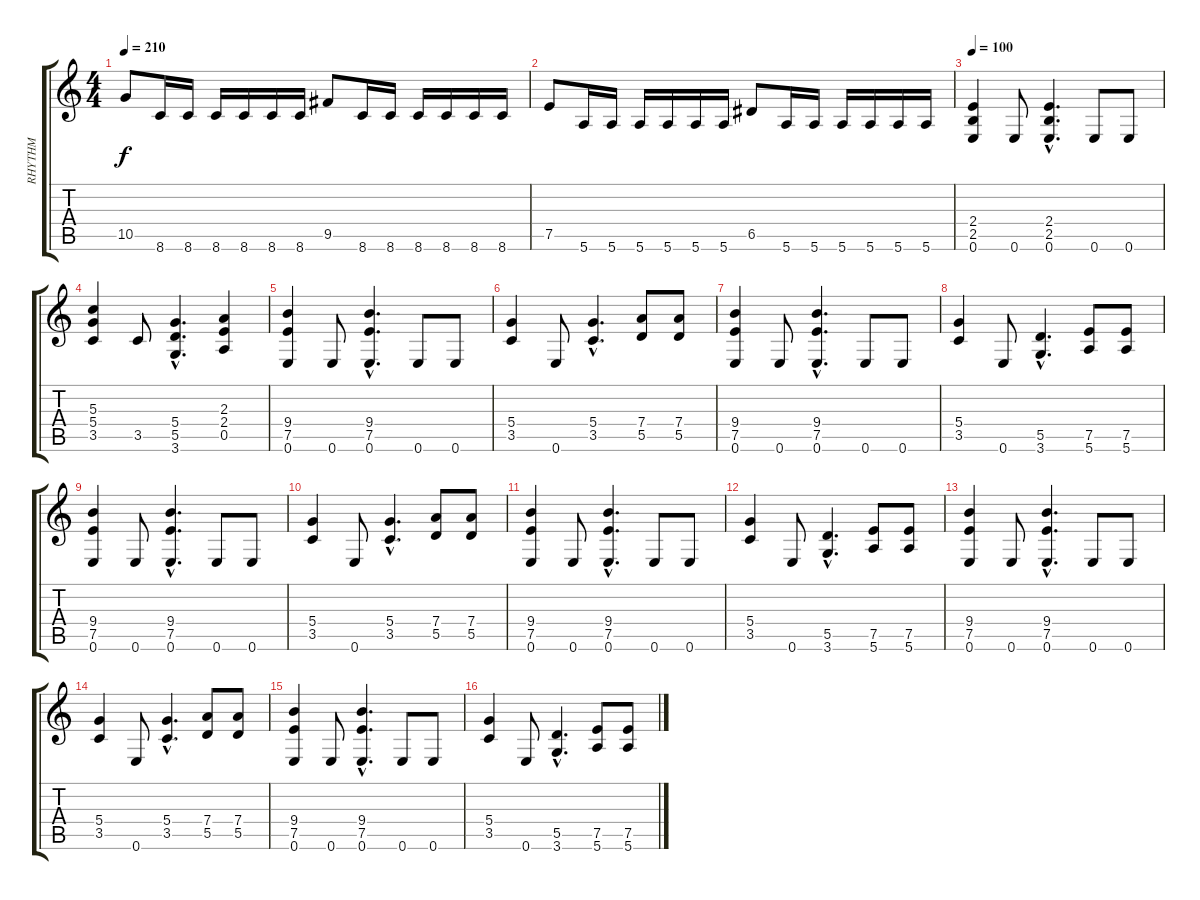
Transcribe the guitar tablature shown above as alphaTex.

\track ("RHYTHM" "RHYTHM") {instrument distortionguitar}
\staff {score tabs}
\tuning (E4 B3 G3 D3 A2 E2) {hide}
\ts (4 4)
\tempo 210
\clef g2
\ks c
10.5.8{dy f} 8.6.16 8.6.16 8.6.16 8.6.16 8.6.16 8.6.16 9.5.8 8.6.16 8.6.16 8.6.16 8.6.16 8.6.16 8.6.16 |
7.5.8 5.6.16 5.6.16 5.6.16 5.6.16 5.6.16 5.6.16 6.5.8 5.6.16 5.6.16 5.6.16 5.6.16 5.6.16 5.6.16 |
\tempo 100
(2.4 2.5 0.6).4{volume 14} 0.6.8 (2.4{hac} 2.5{hac} 0.6{hac}).4{d} 0.6.8 0.6.8 |
(5.3 5.4 3.5).4 3.5.8 (5.4{hac} 5.5{hac} 3.6{hac}).4{d} (2.3 2.4 0.5).4 |
(9.4 7.5 0.6).4 0.6.8 (9.4{hac} 7.5{hac} 0.6{hac}).4{d} 0.6.8 0.6.8 |
(5.4 3.5).4 0.6.8 (5.4{hac} 3.5{hac}).4{d} (7.4 5.5).8 (7.4 5.5).8 |
(9.4 7.5 0.6).4 0.6.8 (9.4{hac} 7.5{hac} 0.6{hac}).4{d} 0.6.8 0.6.8 |
(5.4 3.5).4 0.6.8 (5.5{hac} 3.6{hac}).4{d} (7.5 5.6).8 (7.5 5.6).8 |
(9.4 7.5 0.6).4 0.6.8 (9.4{hac} 7.5{hac} 0.6{hac}).4{d} 0.6.8 0.6.8 |
(5.4 3.5).4 0.6.8 (5.4{hac} 3.5{hac}).4{d} (7.4 5.5).8 (7.4 5.5).8 |
(9.4 7.5 0.6).4 0.6.8 (9.4{hac} 7.5{hac} 0.6{hac}).4{d} 0.6.8 0.6.8 |
(5.4 3.5).4 0.6.8 (5.5{hac} 3.6{hac}).4{d} (7.5 5.6).8 (7.5 5.6).8 |
(9.4 7.5 0.6).4 0.6.8 (9.4{hac} 7.5{hac} 0.6{hac}).4{d} 0.6.8 0.6.8 |
(5.4 3.5).4 0.6.8 (5.4{hac} 3.5{hac}).4{d} (7.4 5.5).8 (7.4 5.5).8 |
(9.4 7.5 0.6).4 0.6.8 (9.4{hac} 7.5{hac} 0.6{hac}).4{d} 0.6.8 0.6.8 |
(5.4 3.5).4 0.6.8 (5.5{hac} 3.6{hac}).4{d} (7.5 5.6).8 (7.5 5.6).8
